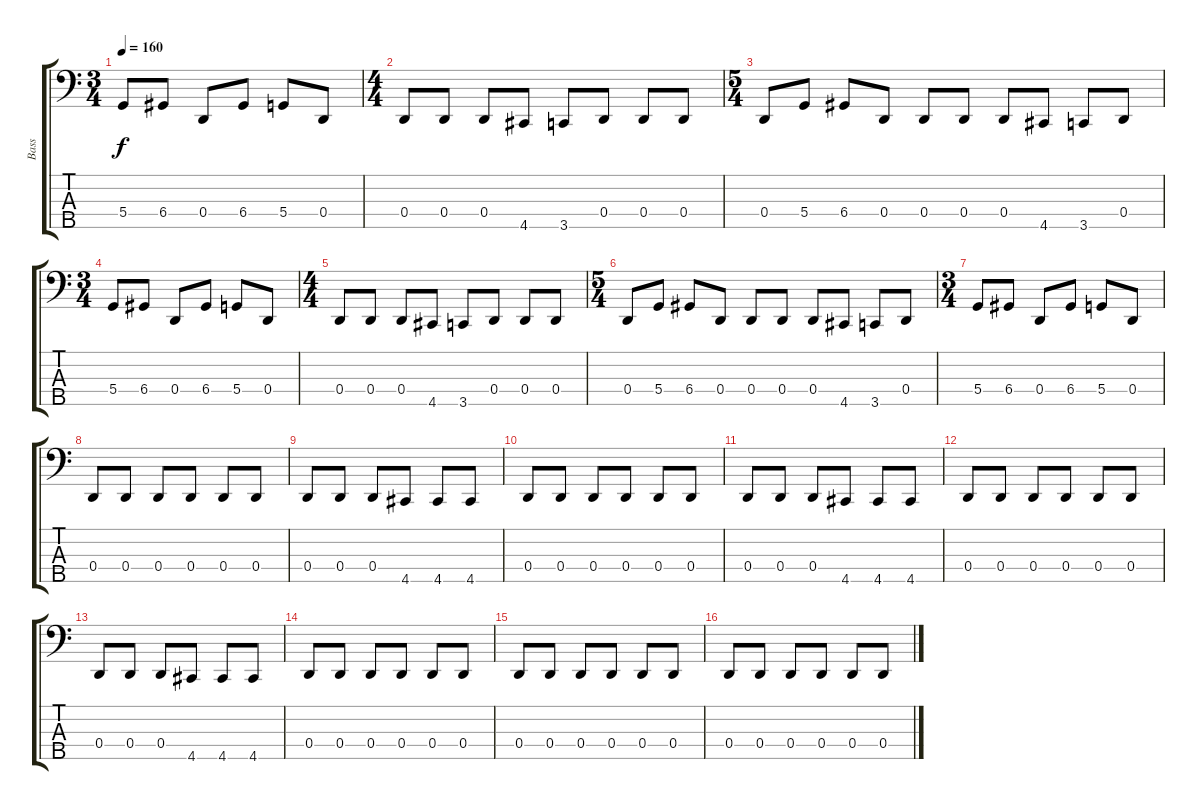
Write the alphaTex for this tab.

\track ("Bass" "Bass") {instrument electricbassfinger}
\staff {score tabs}
\tuning (F2 C2 G1 D1 A0) {hide}
\ts (3 4)
\tempo 160
\clef f4
\ks c
5.4.8{dy f} 6.4.8 0.4.8 6.4.8 5.4.8 0.4.8 |
\ts (4 4)
0.4.8 0.4.8 0.4.8 4.5.8 3.5.8 0.4.8 0.4.8 0.4.8 |
\ts (5 4)
0.4.8 5.4.8 6.4.8 0.4.8 0.4.8 0.4.8 0.4.8 4.5.8 3.5.8 0.4.8 |
\ts (3 4)
5.4.8 6.4.8 0.4.8 6.4.8 5.4.8 0.4.8 |
\ts (4 4)
0.4.8 0.4.8 0.4.8 4.5.8 3.5.8 0.4.8 0.4.8 0.4.8 |
\ts (5 4)
0.4.8 5.4.8 6.4.8 0.4.8 0.4.8 0.4.8 0.4.8 4.5.8 3.5.8 0.4.8 |
\ts (3 4)
5.4.8 6.4.8 0.4.8 6.4.8 5.4.8 0.4.8 |
0.4.8 0.4.8 0.4.8 0.4.8 0.4.8 0.4.8 |
0.4.8 0.4.8 0.4.8 4.5.8 4.5.8 4.5.8 |
0.4.8 0.4.8 0.4.8 0.4.8 0.4.8 0.4.8 |
0.4.8 0.4.8 0.4.8 4.5.8 4.5.8 4.5.8 |
0.4.8 0.4.8 0.4.8 0.4.8 0.4.8 0.4.8 |
0.4.8 0.4.8 0.4.8 4.5.8 4.5.8 4.5.8 |
0.4.8 0.4.8 0.4.8 0.4.8 0.4.8 0.4.8 |
0.4.8 0.4.8 0.4.8 0.4.8 0.4.8 0.4.8 |
0.4.8 0.4.8 0.4.8 0.4.8 0.4.8 0.4.8
